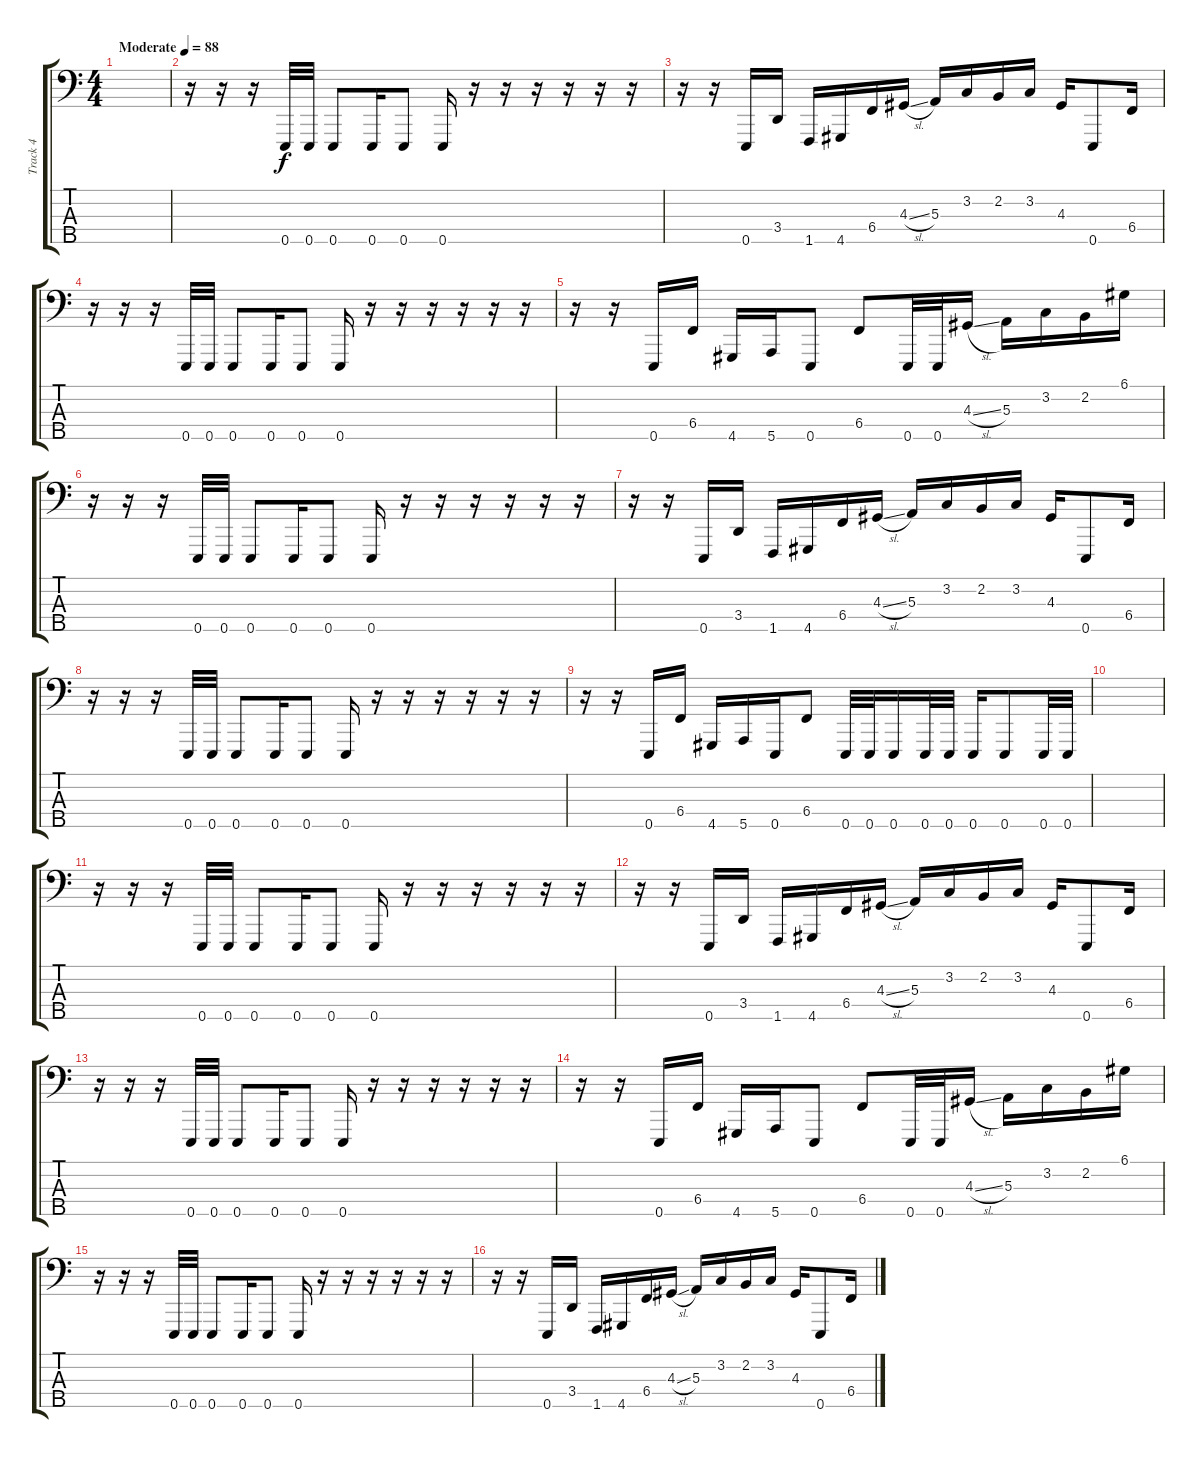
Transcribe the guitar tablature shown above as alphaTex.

\track ("Track 4" "Track 4") {instrument electricbasspick}
\staff {score tabs}
\tuning (D2 A1 E1 B0 E0) {hide}
\ts (4 4)
\tempo (88 "Moderate")
\clef f4
\ks c
|
r.16 r.16 r.16 0.5.32 0.5.32 0.5.8 0.5.16 0.5.8 0.5.16 r.16 r.16 r.16 r.16 r.16 r.16 |
r.16 r.16 0.5.16 3.4.16 1.5.16 4.5.16 6.4.16 4.3{sl}.16 5.3.16 3.2.16 2.2.16 3.2.16 4.3.16 0.5.8 6.4.16 |
r.16 r.16 r.16 0.5.32 0.5.32 0.5.8 0.5.16 0.5.8 0.5.16 r.16 r.16 r.16 r.16 r.16 r.16 |
r.16 r.16 0.5.16 6.4.16 4.5.16 5.5.16 0.5.8 6.4.8 0.5.32 0.5.32 4.3{sl}.16 5.3.16 3.2.16 2.2.16 6.1.16 |
r.16 r.16 r.16 0.5.32 0.5.32 0.5.8 0.5.16 0.5.8 0.5.16 r.16 r.16 r.16 r.16 r.16 r.16 |
r.16 r.16 0.5.16 3.4.16 1.5.16 4.5.16 6.4.16 4.3{sl}.16 5.3.16 3.2.16 2.2.16 3.2.16 4.3.16 0.5.8 6.4.16 |
r.16 r.16 r.16 0.5.32 0.5.32 0.5.8 0.5.16 0.5.8 0.5.16 r.16 r.16 r.16 r.16 r.16 r.16 |
r.16 r.16 0.5.16 6.4.16 4.5.16 5.5.16 0.5.16 6.4.8 0.5.32 0.5.32 0.5.16 0.5.32 0.5.32 0.5.16 0.5.8 0.5.32 0.5.32 |
|
r.16 r.16 r.16 0.5.32 0.5.32 0.5.8 0.5.16 0.5.8 0.5.16 r.16 r.16 r.16 r.16 r.16 r.16 |
r.16 r.16 0.5.16 3.4.16 1.5.16 4.5.16 6.4.16 4.3{sl}.16 5.3.16 3.2.16 2.2.16 3.2.16 4.3.16 0.5.8 6.4.16 |
r.16 r.16 r.16 0.5.32 0.5.32 0.5.8 0.5.16 0.5.8 0.5.16 r.16 r.16 r.16 r.16 r.16 r.16 |
r.16 r.16 0.5.16 6.4.16 4.5.16 5.5.16 0.5.8 6.4.8 0.5.32 0.5.32 4.3{sl}.16 5.3.16 3.2.16 2.2.16 6.1.16 |
r.16 r.16 r.16 0.5.32 0.5.32 0.5.8 0.5.16 0.5.8 0.5.16 r.16 r.16 r.16 r.16 r.16 r.16 |
r.16 r.16 0.5.16 3.4.16 1.5.16 4.5.16 6.4.16 4.3{sl}.16 5.3.16 3.2.16 2.2.16 3.2.16 4.3.16 0.5.8 6.4.16
